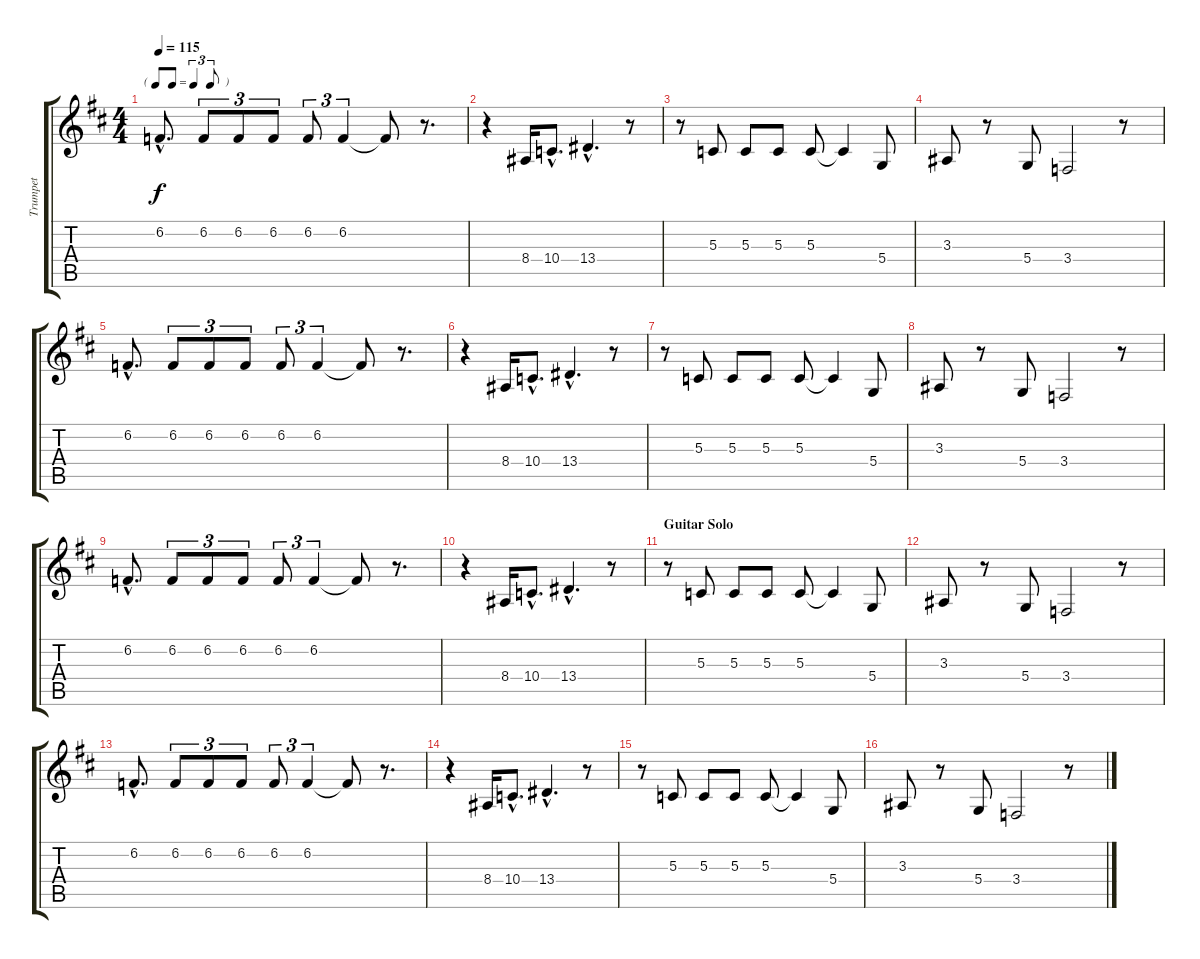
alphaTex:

\track ("Trumpet" "Trumpet") {instrument trumpet}
\staff {score tabs}
\tuning (E4 B3 G3 D3 A2 E2) {hide}
\ts (4 4)
\tf triplet8th
\tempo 115
\clef g2
\ks d
6.2{hac}.8{d dy f} 6.2.8{tu (3 2)} 6.2.8{tu (3 2)} 6.2.8{tu (3 2)} 6.2.8{tu (3 2)} 6.2.4{tu (3 2)} 6.2{t}.8 r.8{d} |
r.4 8.4.16 10.4{hac}.8{d} 13.4{hac}.4{d} r.8 |
r.8 5.3.8 5.3.8 5.3.8 5.3.8 5.3{t}.4 5.4.8 |
3.3.8 r.8 5.4.8 3.4.2 r.8 |
6.2{hac}.8{d} 6.2.8{tu (3 2)} 6.2.8{tu (3 2)} 6.2.8{tu (3 2)} 6.2.8{tu (3 2)} 6.2.4{tu (3 2)} 6.2{t}.8 r.8{d} |
r.4 8.4.16 10.4{hac}.8{d} 13.4{hac}.4{d} r.8 |
r.8 5.3.8 5.3.8 5.3.8 5.3.8 5.3{t}.4 5.4.8 |
3.3.8 r.8 5.4.8 3.4.2 r.8 |
6.2{hac}.8{d} 6.2.8{tu (3 2)} 6.2.8{tu (3 2)} 6.2.8{tu (3 2)} 6.2.8{tu (3 2)} 6.2.4{tu (3 2)} 6.2{t}.8 r.8{d} |
r.4 8.4.16 10.4{hac}.8{d} 13.4{hac}.4{d} r.8 |
\section ("" "Guitar Solo")
r.8{volume 13} 5.3.8 5.3.8 5.3.8 5.3.8 5.3{t}.4 5.4.8 |
3.3.8 r.8 5.4.8 3.4.2 r.8 |
6.2{hac}.8{d} 6.2.8{tu (3 2)} 6.2.8{tu (3 2)} 6.2.8{tu (3 2)} 6.2.8{tu (3 2)} 6.2.4{tu (3 2)} 6.2{t}.8 r.8{d} |
r.4 8.4.16 10.4{hac}.8{d} 13.4{hac}.4{d} r.8 |
r.8 5.3.8 5.3.8 5.3.8 5.3.8 5.3{t}.4 5.4.8 |
3.3.8 r.8 5.4.8 3.4.2 r.8
